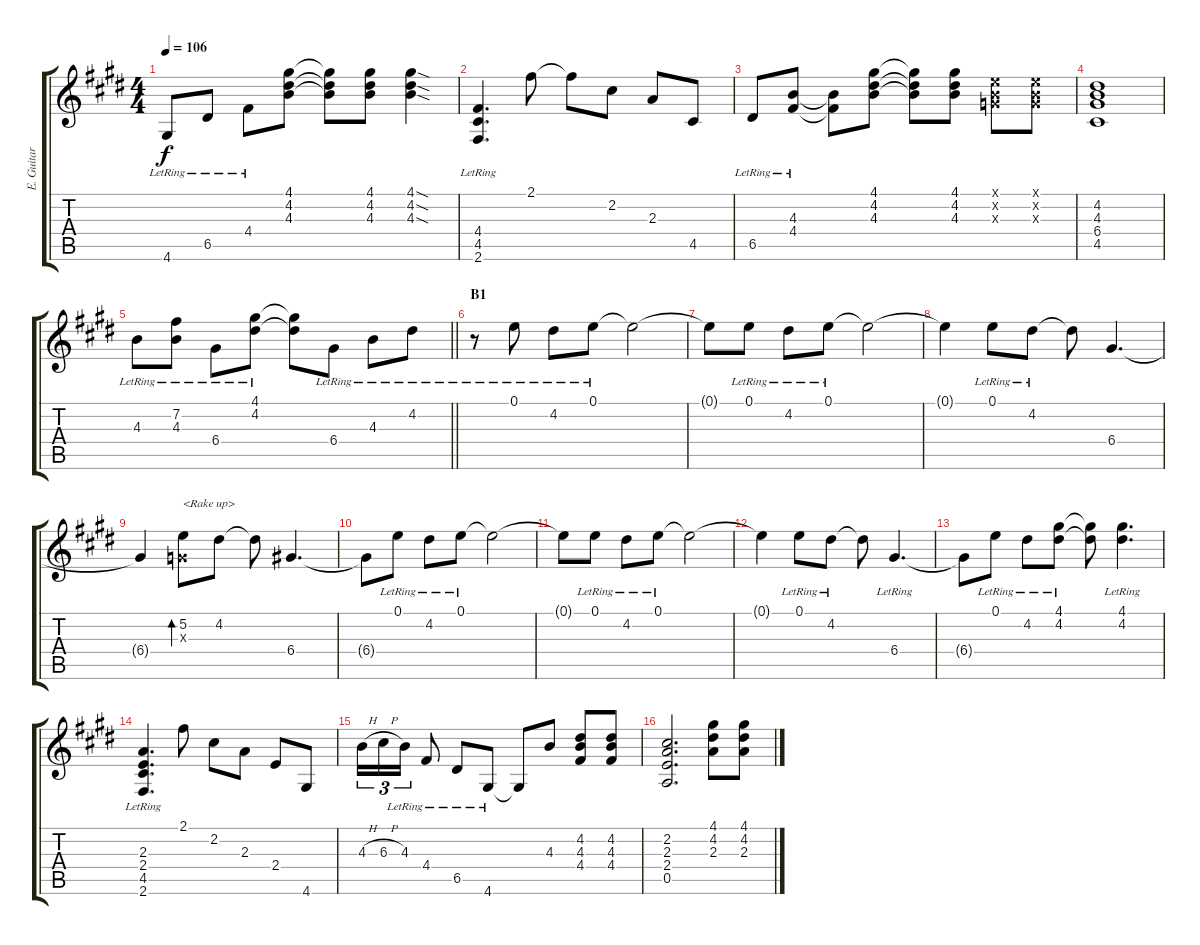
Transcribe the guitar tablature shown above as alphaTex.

\track ("E. Guitar III" "E. Guitar ") {instrument electricguitarclean}
\staff {score tabs}
\tuning (E4 B3 G3 D3 A2 E2) {hide}
\ts (4 4)
\tempo 106
\clef g2
\ks e
4.6{lr}.8{dy f} 6.5{lr}.8 4.4{lr}.8 (4.1 4.2 4.3).8 (4.1{t} 4.2{t} 4.3{t}).8 (4.1 4.2 4.3).8 (4.1{sod} 4.2{sod} 4.3{sod}).4 |
(4.4 4.5{lr} 2.6).4{d} 2.1.8 2.1{t}.8 2.2.8 2.3.8 4.5.8 |
6.5{lr}.8 (4.3{lr} 4.4{lr}).8 (4.3{t} 4.4{t}).8 (4.1 4.2 4.3).8 (4.1{t} 4.2{t} 4.3{t}).8 (4.1 4.2 4.3).8 (0.1{x} 0.2{x} 0.3{x}).8 (0.1{x} 0.2{x} 0.3{x}).8 |
(4.2 4.3 6.4 4.5).1 |
\barLineRight lightlight
4.3{lr}.8 (7.2{lr} 4.3{lr}).8 6.4{lr}.8 (4.1{lr} 4.2{lr}).8 (4.1{t} 4.2{t}).8 6.4{lr}.8 4.3{lr}.8 4.2{lr}.8 |
\section ("" "B1")
r.8 0.1{lr}.8 4.2{lr}.8 0.1{lr}.8 0.1{t}.2 |
0.1{t}.8 0.1{lr}.8 4.2{lr}.8 0.1{lr}.8 0.1{t}.2 |
0.1{t}.4 0.1{lr}.8 4.2{lr}.8 4.2{t}.8 6.4.4{d} |
6.4{t}.4 (5.2 0.3{x}).8{bd 120 txt "<Rake up>"} 4.2.8 4.2{t}.8 6.4.4{d} |
6.4{t}.8 0.1{lr}.8 4.2{lr}.8 0.1{lr}.8 0.1{t}.2 |
0.1{t}.8 0.1{lr}.8 4.2{lr}.8 0.1{lr}.8 0.1{t}.2 |
0.1{t}.4 0.1{lr}.8 4.2{lr}.8 4.2{t}.8 6.4{lr}.4{d} |
6.4{t}.8 0.1{lr}.8 4.2{lr}.8 (4.1{lr} 4.2{lr}).8 (4.1{t} 4.2{t}).8 (4.1{lr} 4.2{lr}).4{d} |
(2.3{lr} 2.4{lr} 4.5{lr} 2.6{lr}).4{d} 2.1.8 2.2.8 2.3.8 2.4.8 4.6.8 |
4.3{h}.16{tu (3 2)} 6.3{h}.16{tu (3 2)} 4.3{lr}.16{tu (3 2)} 4.4{lr}.8 6.5{lr}.8 4.6{lr}.8 4.6{t}.8 4.3.8 (4.2 4.3 4.4).8 (4.2 4.3 4.4).8 |
(2.2 2.3 2.4 0.5).2{d} (4.1 4.2 2.3).8 (4.1 4.2 2.3).8
